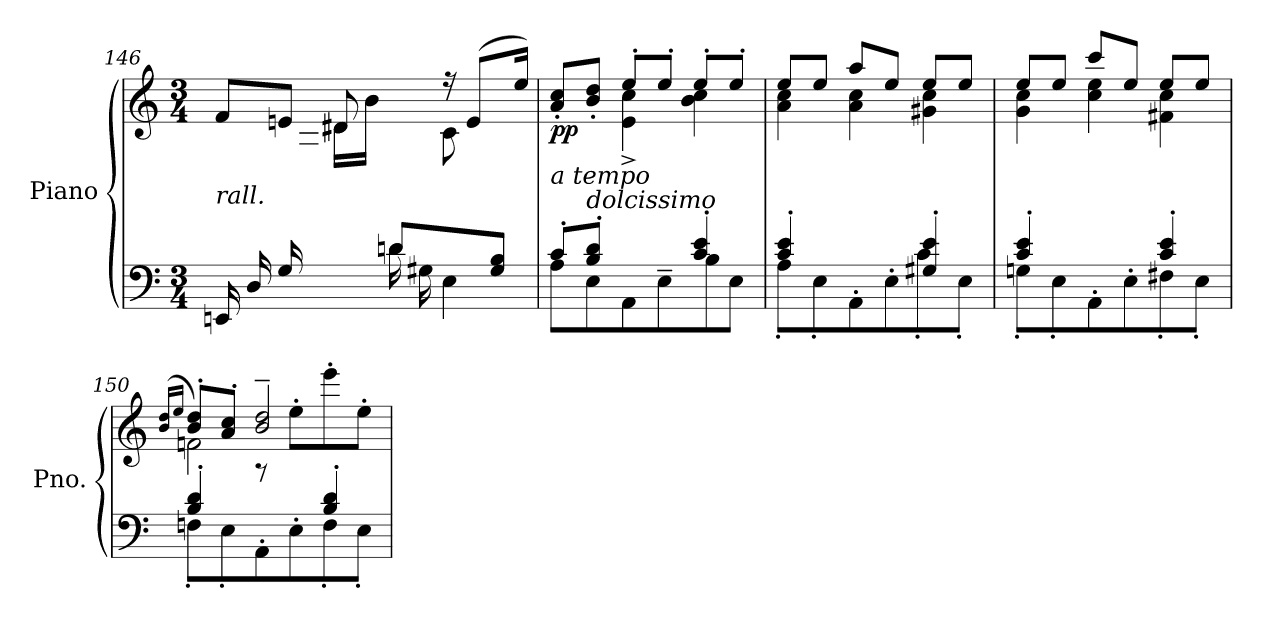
**kern	**kern	**dynam
*part1	*part1	*part1
*staff2	*staff1	*staff1/2
*I"Piano	*	*
*I'Pno.	*	*
*clefF4	*clefG2	*
*k[]	*k[]	*
*M3/4	*M3/4	*
=146	=146	=146
*^	*^	*
*	*	*	*^	*
!	!	!LO:TX:b:i:t=rall.	!	!	!
16EEn/LL	4.ryy	8f/L	8.ryy	2ryy	.
16D/	.	.	.	.	.
16G/	.	8en/J	.	.	.
8.ryy	.	.	16G#X\JJ	.	.
.	.	8d#X/	16d#X\LL	.	.
.	.	.	16b\JJ	.	.
16dn\LL	8d/L	8ryy	4.ryy	.	.
16G#X\JJ	.	.	.	.	.
4E\	8ryy	16r	.	8c\	.
.	.	(>8e/L	.	.	.
.	8G#/ 8B/J	.	.	8ryy	.
.	.	16ee/Jk)	.	.	.
*	*	*	*v	*v	*
=147	=147	=147	=147	=147
!	!	!LO:TX:b:i:t=a tempo	!	!
!	!	!	!	!LO:DY:b
8c'/L	8A\L	8a/' 8cc/'L	4ryy	pp
!	!	!LO:TX:b:i:t=dolcissimo	!	!
8B/' 8d/'J	8E\	8b/' 8dd/'J	.	.
4ryy	8AA\	8ee'/L	4e\^ 4cc\^	.
.	8E~\	8ee'/J	.	.
4c/' 4e/'	8B\	8ee'/L	4b\ 4cc\	.
.	8E\J	8ee'/J	.	.
!!LO:LB:g=z	!!
=148	=148	=148	=148	=148
4c/' 4e/'	8A'\L	8ee/L	4a\ 4cc\	.
.	8E'\	8ee/J	.	.
4ryy	8AA'\	8aa/L	4a\ 4cc\	.
.	8E'\	8ee/J	.	.
4G#X/' 4e/'	8c'\	8ee/L	4g#X\ 4cc\	.
.	8E'\J	8ee/J	.	.
=149	=149	=149	=149	=149
4c/' 4e/'	8Gn'\L	8ee/L	4g\ 4cc\	.
.	8E'\	8ee/J	.	.
4ryy	8AA'\	8ccc/L	4cc\ 4ee\	.
.	8E'\	8ee/J	.	.
4c/' 4e/'	8F#X'\	8ee/L	4f#X\ 4cc\	.
.	8E'\J	8ee/J	.	.
=150	=150	=150	=150	=150
*	*	*	*^	*
.	.	.	.	(>16qb/ 16qdd/LL	.
.	.	.	.	16qee/JJ	.
4B/' 4d/'	8Fn'\L	4rddyy	2fn\	8b/' 8dd/'L)	.
.	8E'\	.	.	8a/' 8cc/'J	.
4ryy	8AA'\	8rA	.	2b/~ 2dd/~	.
.	8E'\	8ee'\L	.	.	.
4B/' 4d/'	8F'\	8eee'\	4ryy	.	.
.	8E'\J	8ee'\J	.	.	.
*v	*v	*	*	*	*
*	*v	*v	*v	*
=	=	=
*-	*-	*-
